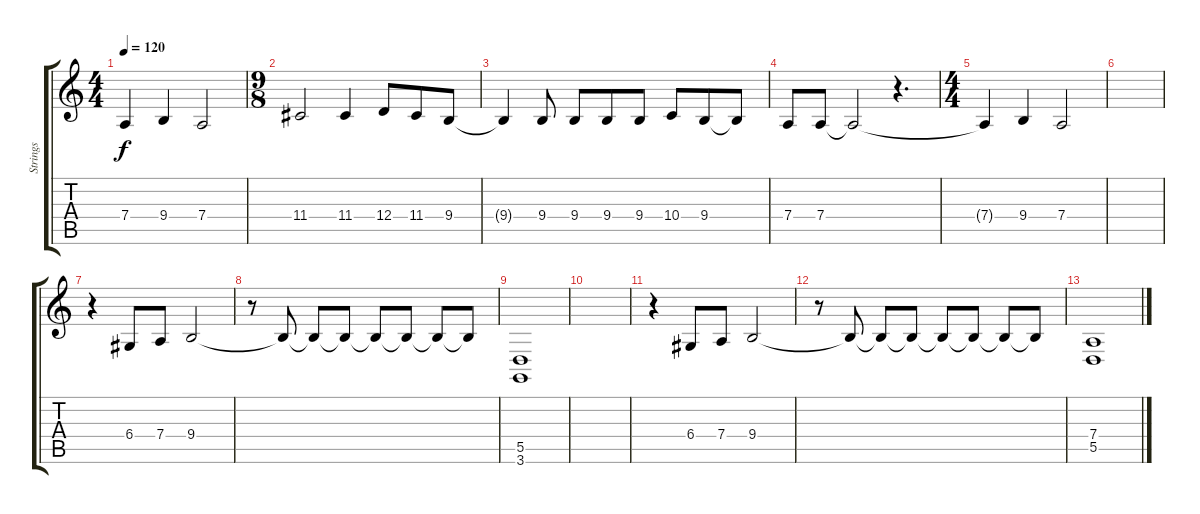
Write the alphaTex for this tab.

\track ("Strings" "Strings") {instrument viola}
\staff {score tabs}
\tuning (E4 B3 G3 D3 A2 E2) {hide}
\ts (4 4)
\tempo 120
\clef g2
\ks c
7.4{t}.4{dy f} 9.4.4 7.4.2 |
\ts (9 8)
11.4.2 11.4.4 12.4.8 11.4.8 9.4.8 |
9.4{t}.4 9.4.8 9.4.8 9.4.8 9.4.8 10.4.8 9.4.8 9.4{t}.8 |
7.4.8 7.4.8 7.4{t}.2 r.4{d} |
\ts (4 4)
7.4{t}.4 9.4.4 7.4.2 |
|
r.4 6.4.8 7.4.8 9.4.2 |
r.8 9.4{t}.8 9.4{t}.8 9.4{t}.8 9.4{t}.8 9.4{t}.8 9.4{t}.8 9.4{t}.8 |
(5.5 3.6).1 |
|
r.4 6.4.8 7.4.8 9.4.2 |
r.8 9.4{t}.8 9.4{t}.8 9.4{t}.8 9.4{t}.8 9.4{t}.8 9.4{t}.8 9.4{t}.8 |
(7.4 5.5).1
